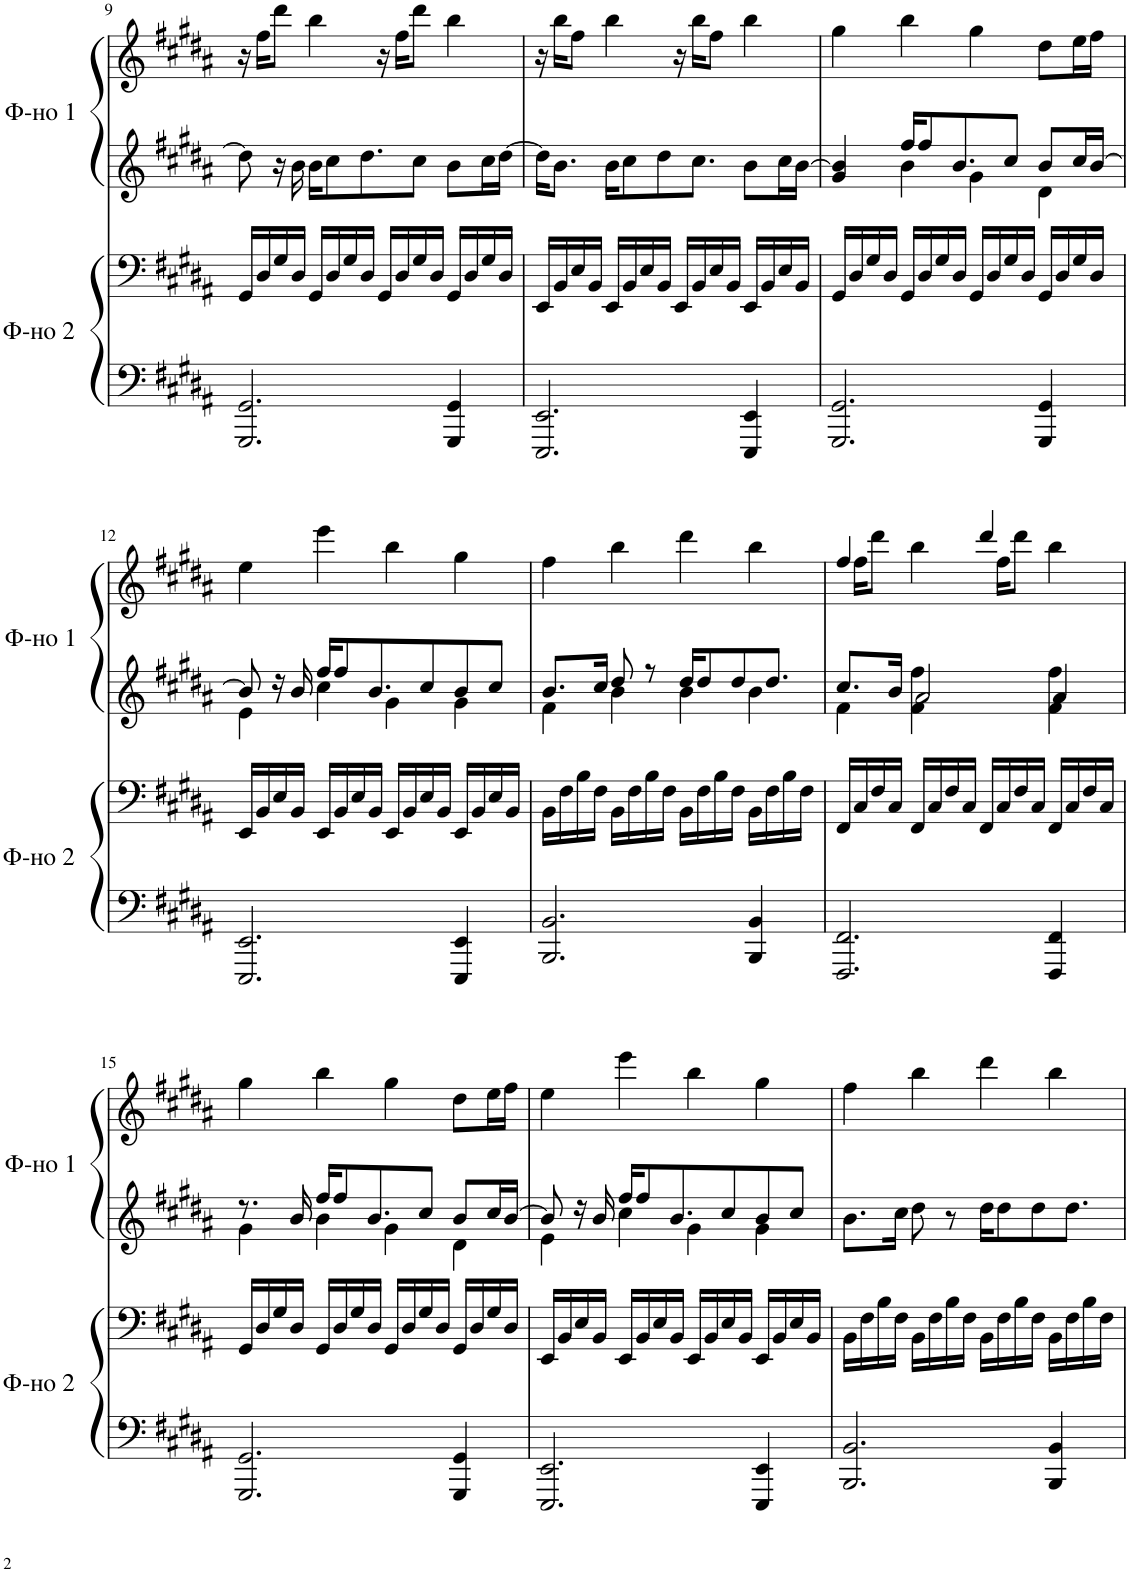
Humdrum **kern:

**kern	**kern	**kern	**kern
*part2	*part2	*part1	*part1
*staff4	*staff3	*staff2	*staff1
*I"Фортепиано 2	*	*I"Фортепиано 1	*
!!LO:PB:g=z
*clefF4	*clefF4	*clefG2	*clefG2
*k[f#c#g#d#a#]	*k[f#c#g#d#a#]	*k[f#c#g#d#a#]	*k[f#c#g#d#a#]
*M4/4	*M4/4	*M4/4	*M4/4
=9	=9	=9	=9
2.GGG#/ 2.GG#/	16GG#/LL	8dd#\]	16r
.	16D#/	.	16ff#\KL
.	16G#/	16r	8ddd#\J
.	16D#/JJ	16b\	.
.	16GG#/LL	16b\KL	4bb\
.	16D#/	8cc#\	.
.	16G#/	.	.
.	16D#/JJ	8.dd#\	.
.	16GG#/LL	.	16r
.	16D#/	.	16ff#\KL
.	16G#/	8cc#\J	8ddd#\J
.	16D#/JJ	.	.
4GGG#/ 4GG#/	16GG#/LL	8b\L	4bb\
.	16D#/	.	.
.	16G#/	16cc#\L	.
.	16D#/JJ	[16dd#\JJ	.
=10	=10	=10	=10
2.EEE/ 2.EE/	16EE/LL	16dd#\KL]	16r
.	16BB/	8.b\J	16bb\KL
.	16E/	.	8ff#\J
.	16BB/JJ	.	.
.	16EE/LL	16b\KL	4bb\
.	16BB/	8cc#\	.
.	16E/	.	.
.	16BB/JJ	8dd#\	.
.	16EE/LL	.	16r
.	16BB/	8.cc#\J	16bb\KL
.	16E/	.	8ff#\J
.	16BB/JJ	.	.
4EEE/ 4EE/	16EE/LL	8b\L	4bb\
.	16BB/	.	.
.	16E/	16cc#\L	.
.	16BB/JJ	[16b\JJ	.
=11	=11	=11	=11
*	*	*^	*
2.GGG#/ 2.GG#/	16GG#/LL	4g#/ 4b/]	4ryy	4gg#\
.	16D#/	.	.	.
.	16G#/	.	.	.
.	16D#/JJ	.	.	.
.	16GG#/LL	16ff#/KL	4b\	4bb\
.	16D#/	8ff#/	.	.
.	16G#/	.	.	.
.	16D#/JJ	8.b/	.	.
.	16GG#/LL	.	4g#\	4gg#\
.	16D#/	.	.	.
.	16G#/	8cc#/J	.	.
.	16D#/JJ	.	.	.
4GGG#/ 4GG#/	16GG#/LL	8b/L	4d#\	8dd#\L
.	16D#/	.	.	.
.	16G#/	16cc#/L	.	16ee\L
.	16D#/JJ	[16b/JJ	.	16ff#\JJ
!!LO:LB:g=z
=12	=12	=12	=12	=12
2.EEE/ 2.EE/	16EE/LL	8b/]	4e\	4ee\
.	16BB/	.	.	.
.	16E/	16r	.	.
.	16BB/JJ	16b/	.	.
.	16EE/LL	16ff#/KL	4cc#\	4eee\
.	16BB/	8ff#/	.	.
.	16E/	.	.	.
.	16BB/JJ	8.b/	.	.
.	16EE/LL	.	4g#\	4bb\
.	16BB/	.	.	.
.	16E/	8cc#/	.	.
.	16BB/JJ	.	.	.
4EEE/ 4EE/	16EE/LL	8b/	4g#\	4gg#\
.	16BB/	.	.	.
.	16E/	8cc#/J	.	.
.	16BB/JJ	.	.	.
=13	=13	=13	=13	=13
2.BBB/ 2.BB/	16BB\LL	8.b/L	4f#\	4ff#\
.	16F#\	.	.	.
.	16B\	.	.	.
.	16F#\JJ	16cc#/Jk	.	.
.	16BB\LL	8dd#/	4b\	4bb\
.	16F#\	.	.	.
.	16B\	8r	.	.
.	16F#\JJ	.	.	.
.	16BB\LL	16dd#/KL	4b\	4ddd#\
.	16F#\	8dd#/	.	.
.	16B\	.	.	.
.	16F#\JJ	8dd#/	.	.
4BBB/ 4BB/	16BB\LL	.	4b\	4bb\
.	16F#\	8.dd#/J	.	.
.	16B\	.	.	.
.	16F#\JJ	.	.	.
=14	=14	=14	=14	=14
*	*	*	*	*^
2.FFF#/ 2.FF#/	16FF#/LL	8.cc#/L	4f#\	4ff#/	16ryy
.	16C#/	.	.	.	16ff#\KL
.	16F#/	.	.	.	8ddd#\J
.	16C#/JJ	16b/Jk	.	.	.
.	16FF#/LL	2a#/	4f#\ 4ff#\	4bb\	16ryy
*	*	*	*	*v	*v
.	16C#/	.	.	.
.	16F#/	.	.	.
.	16C#/JJ	.	.	.
.	16FF#/LL	.	4ryy	4ddd#/
*	*	*	*	*^
.	16C#/	.	.	.	16ff#\KL
.	16F#/	.	.	.	8ddd#\J
.	16C#/JJ	.	.	.	.
4FFF#/ 4FF#/	16FF#/LL	4a#/	4f#\ 4ff#\	4bb\	4ryy
.	16C#/	.	.	.	.
.	16F#/	.	.	.	.
.	16C#/JJ	.	.	.	.
*	*	*	*	*v	*v
!!LO:LB:g=z
=15	=15	=15	=15	=15
2.GGG#/ 2.GG#/	16GG#/LL	8.r	4g#\	4gg#\
.	16D#/	.	.	.
.	16G#/	.	.	.
.	16D#/JJ	16b/	.	.
.	16GG#/LL	16ff#/KL	4b\	4bb\
.	16D#/	8ff#/	.	.
.	16G#/	.	.	.
.	16D#/JJ	8.b/	.	.
.	16GG#/LL	.	4g#\	4gg#\
.	16D#/	.	.	.
.	16G#/	8cc#/J	.	.
.	16D#/JJ	.	.	.
4GGG#/ 4GG#/	16GG#/LL	8b/L	4d#\	8dd#\L
.	16D#/	.	.	.
.	16G#/	16cc#/L	.	16ee\L
.	16D#/JJ	[16b/JJ	.	16ff#\JJ
=16	=16	=16	=16	=16
2.EEE/ 2.EE/	16EE/LL	8b/]	4e\	4ee\
.	16BB/	.	.	.
.	16E/	16r	.	.
.	16BB/JJ	16b/	.	.
.	16EE/LL	16ff#/KL	4cc#\	4eee\
.	16BB/	8ff#/	.	.
.	16E/	.	.	.
.	16BB/JJ	8.b/	.	.
.	16EE/LL	.	4g#\	4bb\
.	16BB/	.	.	.
.	16E/	8cc#/	.	.
.	16BB/JJ	.	.	.
4EEE/ 4EE/	16EE/LL	8b/	4g#\	4gg#\
.	16BB/	.	.	.
.	16E/	8cc#/J	.	.
.	16BB/JJ	.	.	.
*	*	*v	*v	*
=17	=17	=17	=17
2.BBB/ 2.BB/	16BB\LL	8.b\L	4ff#\
.	16F#\	.	.
.	16B\	.	.
.	16F#\JJ	16cc#\Jk	.
.	16BB\LL	8dd#\	4bb\
.	16F#\	.	.
.	16B\	8r	.
.	16F#\JJ	.	.
.	16BB\LL	16dd#\KL	4ddd#\
.	16F#\	8dd#\	.
.	16B\	.	.
.	16F#\JJ	8dd#\	.
4BBB/ 4BB/	16BB\LL	.	4bb\
.	16F#\	8.dd#\J	.
.	16B\	.	.
.	16F#\JJ	.	.
=	=	=	=
*-	*-	*-	*-
